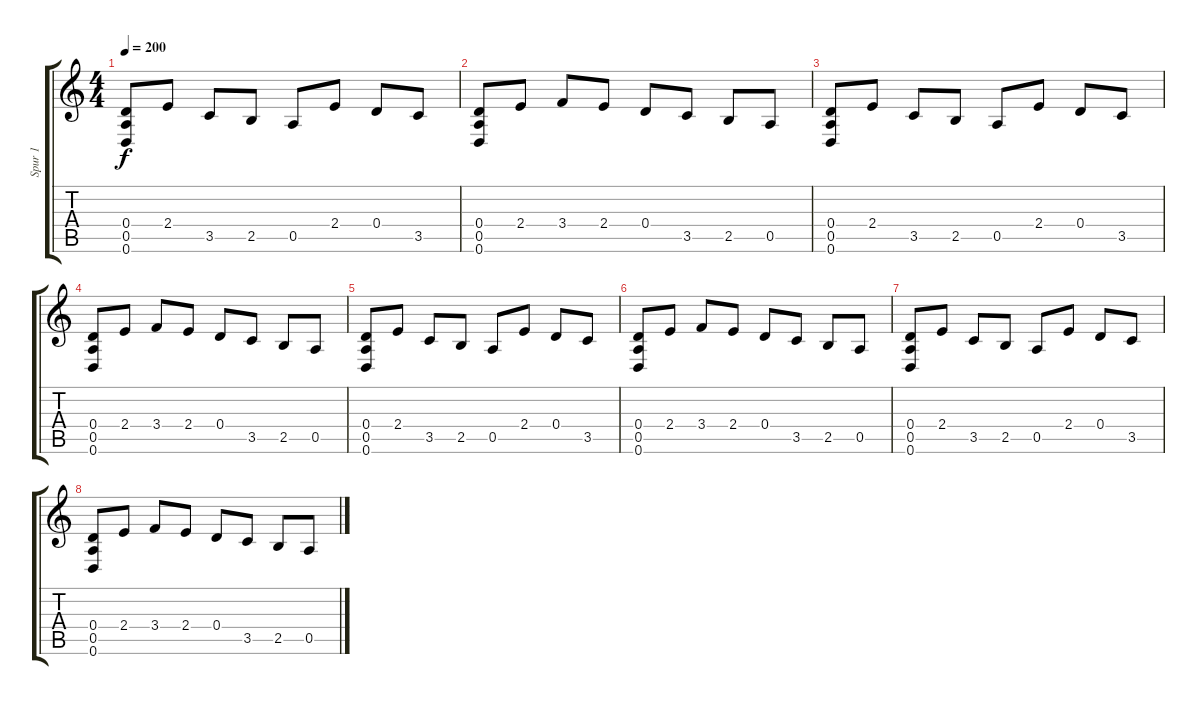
\track ("Spur 1" "Spur 1") {instrument overdrivenguitar}
\staff {score tabs}
\tuning (E4 B3 G3 D3 A2 D2) {hide}
\ts (4 4)
\tempo 200
\clef g2
\ks c
(0.4 0.5 0.6).8{dy f} 2.4.8 3.5.8 2.5.8 0.5.8 2.4.8 0.4.8 3.5.8 |
(0.4 0.5 0.6).8 2.4.8 3.4.8 2.4.8 0.4.8 3.5.8 2.5.8 0.5.8 |
(0.4 0.5 0.6).8 2.4.8 3.5.8 2.5.8 0.5.8 2.4.8 0.4.8 3.5.8 |
(0.4 0.5 0.6).8 2.4.8 3.4.8 2.4.8 0.4.8 3.5.8 2.5.8 0.5.8 |
(0.4 0.5 0.6).8 2.4.8 3.5.8 2.5.8 0.5.8 2.4.8 0.4.8 3.5.8 |
(0.4 0.5 0.6).8 2.4.8 3.4.8 2.4.8 0.4.8 3.5.8 2.5.8 0.5.8 |
(0.4 0.5 0.6).8 2.4.8 3.5.8 2.5.8 0.5.8 2.4.8 0.4.8 3.5.8 |
(0.4 0.5 0.6).8 2.4.8 3.4.8 2.4.8 0.4.8 3.5.8 2.5.8 0.5.8
